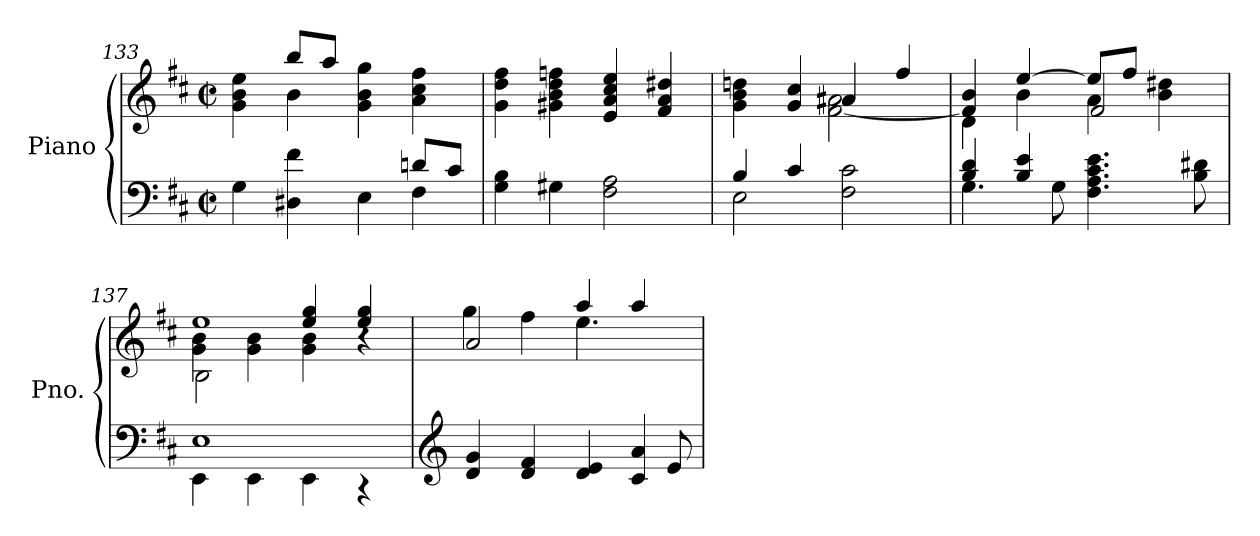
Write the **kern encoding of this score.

**kern	**kern
*part1	*part1
*staff2	*staff1
*I"Piano	*
*I'Pno.	*
*clefF4	*clefG2
*k[f#c#]	*k[f#c#]
*M2/2	*M2/2
*met(c|)	*met(c|)
=133	=133
*^	*^
4G\	2.ryy	4g\ 4b\ 4ee\	4ryy
4D#X\ 4f#\	.	8bb/L	4b\
.	.	8aa/J	.
4E\	.	4g\ 4b\ 4gg\	2ryy
8dn/L	4F#\	4a\ 4cc#\ 4ff#\	.
8c#/J	.	.	.
*v	*v	*	*
*	*v	*v
!!LO:LB:g=z
=134	=134
4G\ 4B\	4g\ 4dd\ 4ff#\
4G#X\	4g#X\ 4b\ 4dd\ 4ffn\
2F#\ 2A\	4e/ 4a/ 4cc#/ 4ee/
.	4f#/ 4a/ 4dd#X/
=135	=135
*^	*^
4B/	2E\	4g\ 4b\ 4ddn\	2ryy
4c#/	.	4g/ 4cc#/	.
2F#\ 2c#\	2ryy	4a#X/	[2f#\ 2a#\
.	.	4ff#/	.
=136	=136	=136	=136
*	*	*	*^
4B/ 4d/	4.G\	4f#/] 4b/	4d\	2ryy
4B/ 4e/	.	[4ee/	4b\	.
.	8G\	.	.	.
4.F#\ 4.A\ 4.c#\ 4.e\	2ryy	8ee/L]	4a\	2f#/
.	.	8ff#/J	.	.
.	.	4b\ 4dd#X\	4ryy	.
8B\ 8d#X\	.	.	.	.
=137	=137	=137	=137	=137
1E	4EE\	1ee	4g\ 4b\	2B\
.	4EE\	.	4g\ 4b\	.
.	4EE\	.	4g\ 4b\	4ee/ 4gg/
.	4r	.	4r	4ee/ 4gg/
*	*	*v	*v	*v
=138	=138	=138
*clefG2	*	*
*	*	*^
2..ryy	4d/ 4g/	2a/	4gg\
.	4d/ 4f#/	.	4ff#\
.	4d/ 4e/	4aa/	(>4.ee\
.	4c#/ 4a/	4aa/	.
8e/)	.	.	8ryy
*v	*v	*	*
*	*v	*v
=	=
*-	*-
